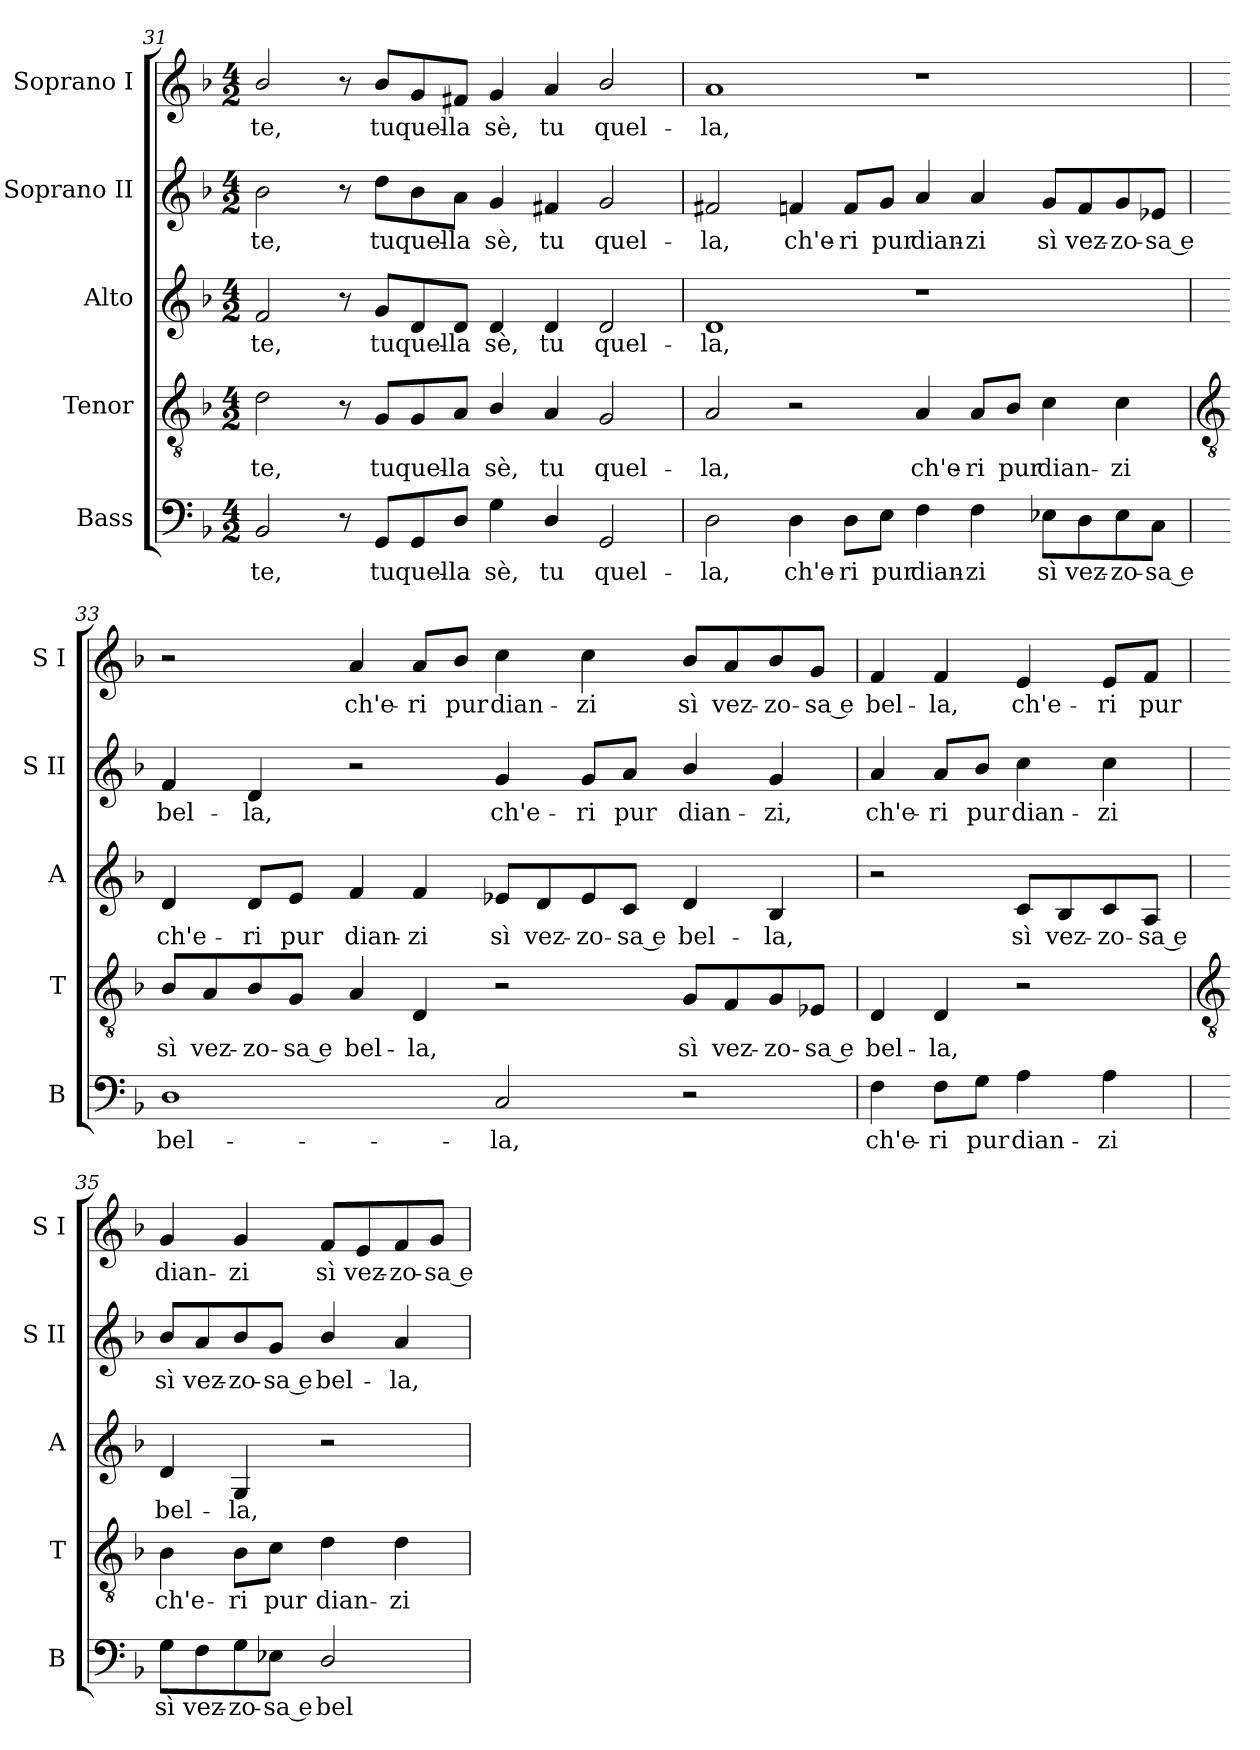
**kern	**text	**kern	**text	**kern	**text	**kern	**text	**kern	**text
*part5	*part5	*part4	*part4	*part3	*part3	*part2	*part2	*part1	*part1
*staff5	*staff5	*staff4	*staff4	*staff3	*staff3	*staff2	*staff2	*staff1	*staff1
*I"Bass	*	*I"Tenor	*	*I"Alto	*	*I"Soprano II	*	*I"Soprano I	*
*I'B	*	*I'T	*	*I'A	*	*I'S II	*	*I'S I	*
*clefF4	*	*clefGv2	*	*clefG2	*	*clefG2	*	*clefG2	*
*k[b-]	*	*k[b-]	*	*k[b-]	*	*k[b-]	*	*k[b-]	*
*F:	*	*F:	*	*F:	*	*F:	*	*F:	*
*M4/2	*	*M4/2	*	*M4/2	*	*M4/2	*	*M4/2	*
=31	=31	=31	=31	=31	=31	=31	=31	=31	=31
!	!LO:LY:b	!	!LO:LY:b	!	!LO:LY:b	!	!LO:LY:b	!	!LO:LY:b
2BB-	-te,	2d	-te,	2f	-te,	2b-	te,	2b-/	-te,
8r	.	8r	.	8r	.	8r	.	8r	.
!	!LO:LY:b	!	!LO:LY:b	!	!LO:LY:b	!	!LO:LY:b	!	!LO:LY:b
8GG/L	tu	8G/L	tu	8g/L	tu	8dd\L	tu	8b-/L	tu
!	!LO:LY:b	!	!LO:LY:b	!	!LO:LY:b	!	!LO:LY:b	!	!LO:LY:b
8GG/	quel-	8G/	quel-	8d/	quel-	8b-\	quel-	8g/	quel-
!	!LO:LY:b	!	!LO:LY:b	!	!LO:LY:b	!	!LO:LY:b	!	!LO:LY:b
8D/J	-la	8A/J	-la	8d/J	-la	8a\J	-la	8f#X/J	-la
!	!LO:LY:b	!	!LO:LY:b	!	!LO:LY:b	!	!LO:LY:b	!	!LO:LY:b
4G	sè,	4B-/	sè,	4d	sè,	4g	sè,	4g	sè,
!	!LO:LY:b	!	!LO:LY:b	!	!LO:LY:b	!	!LO:LY:b	!	!LO:LY:b
4D/	tu	4A	tu	4d	tu	4f#X	tu	4a	tu
!	!LO:LY:b	!	!LO:LY:b	!	!LO:LY:b	!	!LO:LY:b	!	!LO:LY:b
2GG	quel-	2G	quel-	2d	quel-	2g	quel-	2b-/	quel-
=32	=32	=32	=32	=32	=32	=32	=32	=32	=32
!	!LO:LY:b	!	!LO:LY:b	!	!LO:LY:b	!	!LO:LY:b	!	!LO:LY:b
2D	-la,	2A	-la,	1d	-la,	2f#X	-la,	1a	-la,
!	!LO:LY:b	!	!	!	!	!	!LO:LY:b	!	!
4D	ch'e-	2r	.	.	.	4fn	ch'e-	.	.
!	!LO:LY:b	!	!	!	!	!	!LO:LY:b	!	!
8D\L	-ri	.	.	.	.	8f/L	-ri	.	.
!	!LO:LY:b	!	!	!	!	!	!LO:LY:b	!	!
8E\J	pur	.	.	.	.	8g/J	pur	.	.
!	!LO:LY:b	!	!LO:LY:b	!	!	!	!LO:LY:b	!	!
4F	dian-	4A	ch'e-	1r	.	4a	dian-	1r	.
!	!LO:LY:b	!	!LO:LY:b	!	!	!	!LO:LY:b	!	!
4F	-zi	8A/L	-ri	.	.	4a	-zi	.	.
!	!	!	!LO:LY:b	!	!	!	!	!	!
.	.	8B-/J	pur	.	.	.	.	.	.
!	!LO:LY:b	!	!LO:LY:b	!	!	!	!LO:LY:b	!	!
8E-X\L	sì	4c	dian-	.	.	8g/L	sì	.	.
!	!LO:LY:b	!	!	!	!	!	!LO:LY:b	!	!
8D\	vez-	.	.	.	.	8f/	vez-	.	.
!	!LO:LY:b	!	!LO:LY:b	!	!	!	!LO:LY:b	!	!
8E-\	-zo-	4c	-zi	.	.	8g/	-zo-	.	.
!	!LO:LY:b	!	!	!	!	!	!LO:LY:b	!	!
8C\J	-sa e	.	.	.	.	8e-X/J	-sa e	.	.
!!LO:LB:g=z
=33	=33	=33	=33	=33	=33	=33	=33	=33	=33
*	*	*clefGv2	*	*	*	*	*	*	*
!	!LO:LY:b	!	!LO:LY:b	!	!LO:LY:b	!	!LO:LY:b	!	!
1D	bel-	8B-/L	sì	4d	ch'e-	4f	bel-	2r	.
!	!	!	!LO:LY:b	!	!	!	!	!	!
.	.	8A/	vez-	.	.	.	.	.	.
!	!	!	!LO:LY:b	!	!LO:LY:b	!	!LO:LY:b	!	!
.	.	8B-/	-zo-	8d/L	-ri	4d	-la,	.	.
!	!	!	!LO:LY:b	!	!LO:LY:b	!	!	!	!
.	.	8G/J	-sa e	8e/J	pur	.	.	.	.
!	!	!	!LO:LY:b	!	!LO:LY:b	!	!	!	!LO:LY:b
.	.	4A	bel-	4f	dian-	2r	.	4a	ch'e-
!	!	!	!LO:LY:b	!	!LO:LY:b	!	!	!	!LO:LY:b
.	.	4D	-la,	4f	-zi	.	.	8a/L	-ri
!	!	!	!	!	!	!	!	!	!LO:LY:b
.	.	.	.	.	.	.	.	8b-/J	pur
!	!LO:LY:b	!	!	!	!LO:LY:b	!	!LO:LY:b	!	!LO:LY:b
2C	-la,	2r	.	8e-X/L	sì	4g	ch'e-	4cc	dian-
!	!	!	!	!	!LO:LY:b	!	!	!	!
.	.	.	.	8d/	vez-	.	.	.	.
!	!	!	!	!	!LO:LY:b	!	!LO:LY:b	!	!LO:LY:b
.	.	.	.	8e-/	-zo-	8g/L	-ri	4cc	-zi
!	!	!	!	!	!LO:LY:b	!	!LO:LY:b	!	!
.	.	.	.	8c/J	-sa e	8a/J	pur	.	.
!	!	!	!LO:LY:b	!	!LO:LY:b	!	!LO:LY:b	!	!LO:LY:b
2r	.	8G/L	sì	4d	bel-	4b-/	dian-	8b-/L	sì
!	!	!	!LO:LY:b	!	!	!	!	!	!LO:LY:b
.	.	8F/	vez-	.	.	.	.	8a/	vez-
!	!	!	!LO:LY:b	!	!LO:LY:b	!	!LO:LY:b	!	!LO:LY:b
.	.	8G/	-zo-	4B-	-la,	4g	-zi,	8b-/	-zo-
!	!	!	!LO:LY:b	!	!	!	!	!	!LO:LY:b
.	.	8E-X/J	-sa e	.	.	.	.	8g/J	-sa e
=34	=34	=34	=34	=34	=34	=34	=34	=34	=34
!	!LO:LY:b	!	!LO:LY:b	!	!	!	!LO:LY:b	!	!LO:LY:b
4F	ch'e-	4D	bel-	2r	.	4a	ch'e-	4f	bel-
!	!LO:LY:b	!	!LO:LY:b	!	!	!	!LO:LY:b	!	!LO:LY:b
8F\L	-ri	4D	-la,	.	.	8a/L	-ri	4f	-la,
!	!LO:LY:b	!	!	!	!	!	!LO:LY:b	!	!
8G\J	pur	.	.	.	.	8b-/J	pur	.	.
!	!LO:LY:b	!	!	!	!LO:LY:b	!	!LO:LY:b	!	!LO:LY:b
4A	dian-	2r	.	8c/L	sì	4cc	dian-	4e	ch'e-
!	!	!	!	!	!LO:LY:b	!	!	!	!
.	.	.	.	8B-/	vez-	.	.	.	.
!	!LO:LY:b	!	!	!	!LO:LY:b	!	!LO:LY:b	!	!LO:LY:b
4A	-zi	.	.	8c/	-zo-	4cc	-zi	8e/L	-ri
!	!	!	!	!	!LO:LY:b	!	!	!	!LO:LY:b
.	.	.	.	8A/J	-sa e	.	.	8f/J	pur
!!LO:LB:g=z
=35	=35	=35	=35	=35	=35	=35	=35	=35	=35
*	*	*clefGv2	*	*	*	*	*	*	*
!	!LO:LY:b	!	!LO:LY:b	!	!LO:LY:b	!	!LO:LY:b	!	!LO:LY:b
8G\L	sì	4B-	ch'e-	4d	bel-	8b-/L	sì	4g	dian-
!	!LO:LY:b	!	!	!	!	!	!LO:LY:b	!	!
8F\	vez-	.	.	.	.	8a/	vez-	.	.
!	!LO:LY:b	!	!LO:LY:b	!	!LO:LY:b	!	!LO:LY:b	!	!LO:LY:b
8G\	-zo-	8B-\L	-ri	4G	-la,	8b-/	-zo-	4g	-zi
!	!LO:LY:b	!	!LO:LY:b	!	!	!	!LO:LY:b	!	!
8E-X\J	-sa e	8c\J	pur	.	.	8g/J	-sa e	.	.
!	!LO:LY:b	!	!LO:LY:b	!	!	!	!LO:LY:b	!	!LO:LY:b
2D/	bel-	4d	dian-	2r	.	4b-/	bel-	8f/L	sì
!	!	!	!	!	!	!	!	!	!LO:LY:b
.	.	.	.	.	.	.	.	8e/	vez-
!	!	!	!LO:LY:b	!	!	!	!LO:LY:b	!	!LO:LY:b
.	.	4d	-zi	.	.	4a	-la,	8f/	-zo-
!	!	!	!	!	!	!	!	!	!LO:LY:b
.	.	.	.	.	.	.	.	8g/J	-sa e
=	=	=	=	=	=	=	=	=	=
*-	*-	*-	*-	*-	*-	*-	*-	*-	*-
